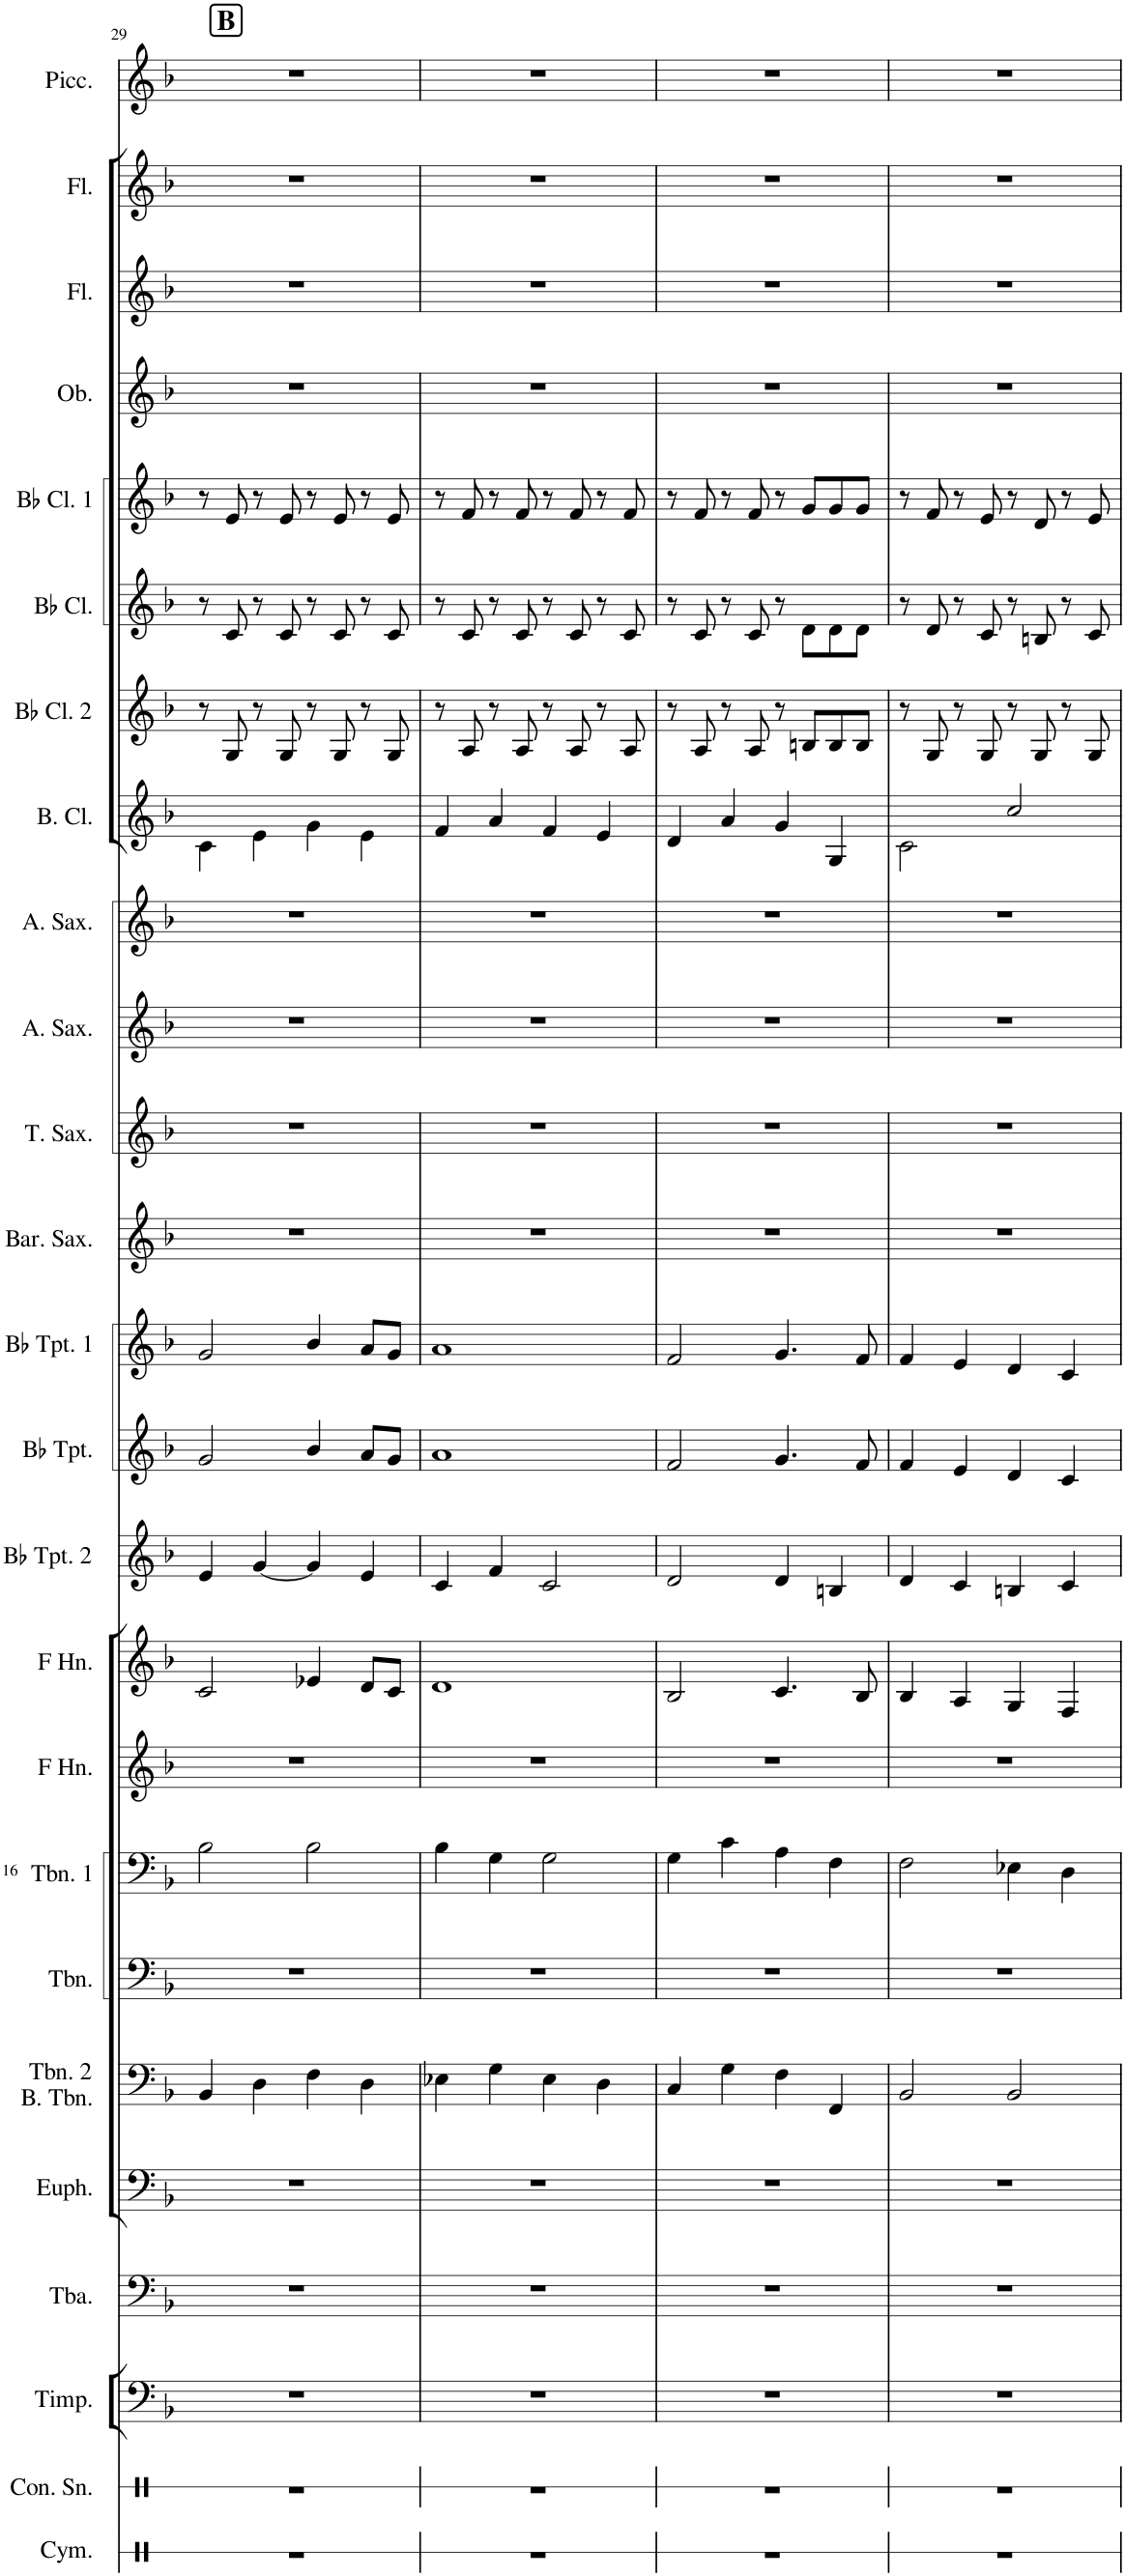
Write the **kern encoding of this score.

**kern	**kern	**kern	**kern	**kern	**kern	**kern	**kern	**kern	**kern	**kern	**kern	**kern	**kern	**kern	**kern	**kern	**kern	**kern	**kern	**kern	**kern	**kern	**kern	**kern
*part25	*part24	*part23	*part22	*part21	*part20	*part19	*part18	*part17	*part16	*part15	*part14	*part13	*part12	*part11	*part10	*part9	*part8	*part7	*part6	*part5	*part4	*part3	*part2	*part1
*staff25	*staff24	*staff23	*staff22	*staff21	*staff20	*staff19	*staff18	*staff17	*staff16	*staff15	*staff14	*staff13	*staff12	*staff11	*staff10	*staff9	*staff8	*staff7	*staff6	*staff5	*staff4	*staff3	*staff2	*staff1
*I"Cymbal	*I"Concert Snare Drum	*I"Timpani	*I"Tuba	*I"Euphonium	*I"Trombone 3	*I"Trombone	*I"Trombone 1 &amp; 2	*I"Horn in F	*I"Horn in F 1 &amp; 2	*I"Bb Trumpet 3	*I"Bb Trumpet	*I"Bb Trumpet 1 &amp; 2	*I"Baritone Saxophone	*I"Tenor Saxophone	*I"Alto Saxophone	*I"Alto Saxophone 1 &amp; 2	*I"Bass Clarinet	*I"Bb Clarinet 3	*I"Bb Clarinet	*I"Bb Clarinet 1 &amp; 2	*I"Oboe 1 &amp; 2	*I"Flute	*I"Flutes 1 &amp; 2	*I"Piccolo
*I'Cym.	*I'Con. Sn.	*I'Timp.	*I'Tba.	*I'Euph.	*	*I'Tbn.	*I'Tbn. 1	*	*	*I'Bb Tpt. 2	*I'Bb Tpt.	*I'Bb Tpt. 1	*I'Bar. Sax.	*I'T. Sax.	*I'A. Sax.	*I'A. Sax.	*I'B. Cl.	*I'Bb Cl. 2	*I'Bb Cl.	*I'Bb Cl. 1	*I'Ob.	*I'Fl.	*I'Fl.	*I'Picc.
!!LO:PB:g=z
*clefX	*clefX	*clefF4	*clefF4	*clefF4	*clefF4	*clefF4	*clefF4	*clefG2	*clefG2	*clefG2	*clefG2	*clefG2	*clefG2	*clefG2	*clefG2	*clefG2	*clefG2	*clefG2	*clefG2	*clefG2	*clefG2	*clefG2	*clefG2	*clefG2
*	*	*	*	*	*	*	*	*Trd4c7	*Trd4c7	*Trd1c2	*Trd1c2	*Trd1c2	*Trd12c21	*Trd8c14	*Trd5c9	*Trd5c9	*Trd8c14	*Trd1c2	*Trd1c2	*Trd1c2	*	*	*	*Trd-7c-12
*k[]	*k[]	*k[b-]	*k[b-]	*k[b-]	*k[b-]	*k[b-]	*k[b-]	*k[b-]	*k[b-]	*k[b-]	*k[b-]	*k[b-]	*k[b-]	*k[b-]	*k[b-]	*k[b-]	*k[b-]	*k[b-]	*k[b-]	*k[b-]	*k[b-]	*k[b-]	*k[b-]	*k[b-]
*M2/2	*M2/2	*M2/2	*M2/2	*M2/2	*M2/2	*M2/2	*M2/2	*M2/2	*M2/2	*M2/2	*M2/2	*M2/2	*M2/2	*M2/2	*M2/2	*M2/2	*M2/2	*M2/2	*M2/2	*M2/2	*M2/2	*M2/2	*M2/2	*M2/2
*met(c|)	*met(c|)	*met(c|)	*met(c|)	*met(c|)	*met(c|)	*met(c|)	*met(c|)	*met(c|)	*met(c|)	*met(c|)	*met(c|)	*met(c|)	*met(c|)	*met(c|)	*met(c|)	*met(c|)	*met(c|)	*met(c|)	*met(c|)	*met(c|)	*met(c|)	*met(c|)	*met(c|)	*met(c|)
!!LO:REH:place=s1:a:B:cj:fs=14:t=B:qo=0.5
=29	=29	=29	=29	=29	=29	=29	=29	=29	=29	=29	=29	=29	=29	=29	=29	=29	=29	=29	=29	=29	=29	=29	=29	=29
1r	1r	1r	1r	1r	4BB-/	1r	2B-\	1r	2c/	4e/	2g/	2g/	1r	1r	1r	1r	4c\	8r	8r	8r	1r	1r	1r	1r
.	.	.	.	.	.	.	.	.	.	.	.	.	.	.	.	.	.	8G/	8c/	8e/	.	.	.	.
.	.	.	.	.	4D\	.	.	.	.	[<4g/	.	.	.	.	.	.	4e\	8r	8r	8r	.	.	.	.
.	.	.	.	.	.	.	.	.	.	.	.	.	.	.	.	.	.	8G/	8c/	8e/	.	.	.	.
.	.	.	.	.	4F\	.	2B-\	.	4e-X/	4g/]	4b-/	4b-/	.	.	.	.	4g\	8r	8r	8r	.	.	.	.
.	.	.	.	.	.	.	.	.	.	.	.	.	.	.	.	.	.	8G/	8c/	8e/	.	.	.	.
.	.	.	.	.	4D\	.	.	.	8d/L	4e/	8a/L	8a/L	.	.	.	.	4e\	8r	8r	8r	.	.	.	.
.	.	.	.	.	.	.	.	.	8c/J	.	8g/J	8g/J	.	.	.	.	.	8G/	8c/	8e/	.	.	.	.
=30	=30	=30	=30	=30	=30	=30	=30	=30	=30	=30	=30	=30	=30	=30	=30	=30	=30	=30	=30	=30	=30	=30	=30	=30
1r	1r	1r	1r	1r	4E-X\	1r	4B-\	1r	1d	4c/	1a	1a	1r	1r	1r	1r	4f/	8r	8r	8r	1r	1r	1r	1r
.	.	.	.	.	.	.	.	.	.	.	.	.	.	.	.	.	.	8A/	8c/	8f/	.	.	.	.
.	.	.	.	.	4G\	.	4G\	.	.	4f/	.	.	.	.	.	.	4a/	8r	8r	8r	.	.	.	.
.	.	.	.	.	.	.	.	.	.	.	.	.	.	.	.	.	.	8A/	8c/	8f/	.	.	.	.
.	.	.	.	.	4E-\	.	2G\	.	.	2c/	.	.	.	.	.	.	4f/	8r	8r	8r	.	.	.	.
.	.	.	.	.	.	.	.	.	.	.	.	.	.	.	.	.	.	8A/	8c/	8f/	.	.	.	.
.	.	.	.	.	4D\	.	.	.	.	.	.	.	.	.	.	.	4e/	8r	8r	8r	.	.	.	.
.	.	.	.	.	.	.	.	.	.	.	.	.	.	.	.	.	.	8A/	8c/	8f/	.	.	.	.
=31	=31	=31	=31	=31	=31	=31	=31	=31	=31	=31	=31	=31	=31	=31	=31	=31	=31	=31	=31	=31	=31	=31	=31	=31
1r	1r	1r	1r	1r	4C/	1r	4G\	1r	2B-/	2d/	2f/	2f/	1r	1r	1r	1r	4d/	8r	8r	8r	1r	1r	1r	1r
.	.	.	.	.	.	.	.	.	.	.	.	.	.	.	.	.	.	8A/	8c/	8f/	.	.	.	.
.	.	.	.	.	4G\	.	4c\	.	.	.	.	.	.	.	.	.	4a/	8r	8r	8r	.	.	.	.
.	.	.	.	.	.	.	.	.	.	.	.	.	.	.	.	.	.	8A/	8c/	8f/	.	.	.	.
.	.	.	.	.	4F\	.	4A\	.	4.c/	4d/	4.g/	4.g/	.	.	.	.	4g/	8r	8r	8r	.	.	.	.
.	.	.	.	.	.	.	.	.	.	.	.	.	.	.	.	.	.	8Bn/L	8d\L	8g/L	.	.	.	.
.	.	.	.	.	4FF/	.	4F\	.	.	4Bn/	.	.	.	.	.	.	4G/	8B/	8d\	8g/	.	.	.	.
.	.	.	.	.	.	.	.	.	8B-/	.	8f/	8f/	.	.	.	.	.	8B/J	8d\J	8g/J	.	.	.	.
=32	=32	=32	=32	=32	=32	=32	=32	=32	=32	=32	=32	=32	=32	=32	=32	=32	=32	=32	=32	=32	=32	=32	=32	=32
1r	1r	1r	1r	1r	2BB-/	1r	2F\	1r	4B-/	4d/	4f/	4f/	1r	1r	1r	1r	2c\	8r	8r	8r	1r	1r	1r	1r
.	.	.	.	.	.	.	.	.	.	.	.	.	.	.	.	.	.	8G/	8d/	8f/	.	.	.	.
.	.	.	.	.	.	.	.	.	4A/	4c/	4e/	4e/	.	.	.	.	.	8r	8r	8r	.	.	.	.
.	.	.	.	.	.	.	.	.	.	.	.	.	.	.	.	.	.	8G/	8c/	8e/	.	.	.	.
.	.	.	.	.	2BB-/	.	4E-X\	.	4G/	4Bn/	4d/	4d/	.	.	.	.	2cc/	8r	8r	8r	.	.	.	.
.	.	.	.	.	.	.	.	.	.	.	.	.	.	.	.	.	.	8G/	8Bn/	8d/	.	.	.	.
.	.	.	.	.	.	.	4D\	.	4F/	4c/	4c/	4c/	.	.	.	.	.	8r	8r	8r	.	.	.	.
.	.	.	.	.	.	.	.	.	.	.	.	.	.	.	.	.	.	8G/	8c/	8e/	.	.	.	.
=	=	=	=	=	=	=	=	=	=	=	=	=	=	=	=	=	=	=	=	=	=	=	=	=
*-	*-	*-	*-	*-	*-	*-	*-	*-	*-	*-	*-	*-	*-	*-	*-	*-	*-	*-	*-	*-	*-	*-	*-	*-
